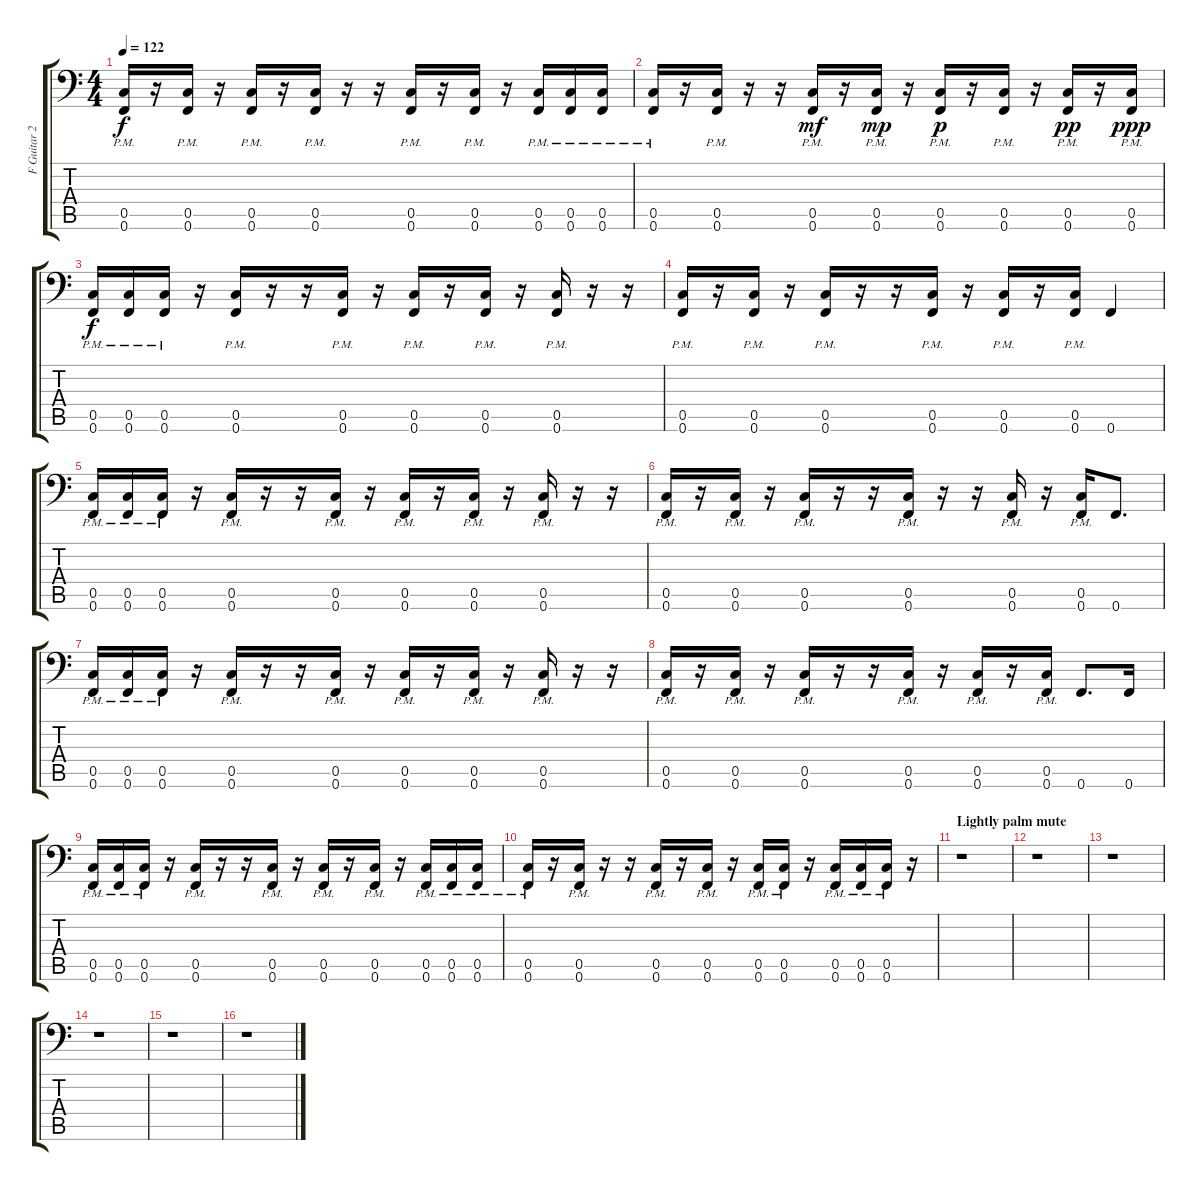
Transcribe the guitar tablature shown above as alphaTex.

\track ("F Guitar 2" "F Guitar 2") {instrument distortionguitar}
\staff {score tabs}
\tuning (G3 D3 Bb2 F2 C2 F1) {hide}
\ts (4 4)
\tempo 122
\clef f4
\ks c
(0.5{pm} 0.6{pm}).16{dy f} r.16 (0.5{pm} 0.6{pm}).16 r.16 (0.5{pm} 0.6{pm}).16 r.16 (0.5{pm} 0.6{pm}).16 r.16 r.16 (0.5{pm} 0.6{pm}).16 r.16 (0.5{pm} 0.6{pm}).16 r.16 (0.5{pm} 0.6{pm}).16 (0.5{pm} 0.6{pm}).16 (0.5{pm} 0.6{pm}).16 |
(0.5{pm} 0.6{pm}).16 r.16 (0.5{pm} 0.6{pm}).16 r.16 r.16 (0.5{pm} 0.6{pm}).16{dy mf} r.16 (0.5{pm} 0.6{pm}).16{dy mp} r.16 (0.5{pm} 0.6{pm}).16{dy p} r.16 (0.5{pm} 0.6{pm}).16 r.16 (0.5{pm} 0.6{pm}).16{dy pp} r.16 (0.5{pm} 0.6{pm}).16{dy ppp} |
(0.5{pm} 0.6{pm}).16{dy f} (0.5{pm} 0.6{pm}).16 (0.5{pm} 0.6{pm}).16 r.16 (0.5{pm} 0.6{pm}).16 r.16 r.16 (0.5{pm} 0.6{pm}).16 r.16 (0.5{pm} 0.6{pm}).16 r.16 (0.5{pm} 0.6{pm}).16 r.16 (0.5{pm} 0.6{pm}).16 r.16 r.16 |
(0.5{pm} 0.6{pm}).16 r.16 (0.5{pm} 0.6{pm}).16 r.16 (0.5{pm} 0.6{pm}).16 r.16 r.16 (0.5{pm} 0.6{pm}).16 r.16 (0.5{pm} 0.6{pm}).16 r.16 (0.5{pm} 0.6{pm}).16 0.6.4 |
(0.5{pm} 0.6{pm}).16 (0.5{pm} 0.6{pm}).16 (0.5{pm} 0.6{pm}).16 r.16 (0.5{pm} 0.6{pm}).16 r.16 r.16 (0.5{pm} 0.6{pm}).16 r.16 (0.5{pm} 0.6{pm}).16 r.16 (0.5{pm} 0.6{pm}).16 r.16 (0.5{pm} 0.6{pm}).16 r.16 r.16 |
(0.5{pm} 0.6{pm}).16 r.16 (0.5{pm} 0.6{pm}).16 r.16 (0.5{pm} 0.6{pm}).16 r.16 r.16 (0.5{pm} 0.6{pm}).16 r.16 r.16 (0.5{pm} 0.6{pm}).16 r.16 (0.5{pm} 0.6{pm}).16 0.6.8{d} |
(0.5{pm} 0.6{pm}).16 (0.5{pm} 0.6{pm}).16 (0.5{pm} 0.6{pm}).16 r.16 (0.5{pm} 0.6{pm}).16 r.16 r.16 (0.5{pm} 0.6{pm}).16 r.16 (0.5{pm} 0.6{pm}).16 r.16 (0.5{pm} 0.6{pm}).16 r.16 (0.5{pm} 0.6{pm}).16 r.16 r.16 |
(0.5{pm} 0.6{pm}).16 r.16 (0.5{pm} 0.6{pm}).16 r.16 (0.5{pm} 0.6{pm}).16 r.16 r.16 (0.5{pm} 0.6{pm}).16 r.16 (0.5{pm} 0.6{pm}).16 r.16 (0.5{pm} 0.6{pm}).16 0.6.8{d} 0.6.16 |
(0.5{pm} 0.6{pm}).16 (0.5{pm} 0.6{pm}).16 (0.5{pm} 0.6{pm}).16 r.16 (0.5{pm} 0.6{pm}).16 r.16 r.16 (0.5{pm} 0.6{pm}).16 r.16 (0.5{pm} 0.6{pm}).16 r.16 (0.5{pm} 0.6{pm}).16 r.16 (0.5{pm} 0.6{pm}).16 (0.5{pm} 0.6{pm}).16 (0.5{pm} 0.6{pm}).16 |
(0.5{pm} 0.6{pm}).16 r.16 (0.5{pm} 0.6{pm}).16 r.16 r.16 (0.5{pm} 0.6{pm}).16 r.16 (0.5{pm} 0.6{pm}).16 r.16 (0.5{pm} 0.6{pm}).16 (0.5{pm} 0.6{pm}).16 r.16 (0.5{pm} 0.6{pm}).16 (0.5{pm} 0.6{pm}).16 (0.5{pm} 0.6{pm}).16 r.16 |
\section ("" "Lightly palm mute")
r.1 |
r.1 |
r.1 |
r.1 |
r.1 |
r.1
